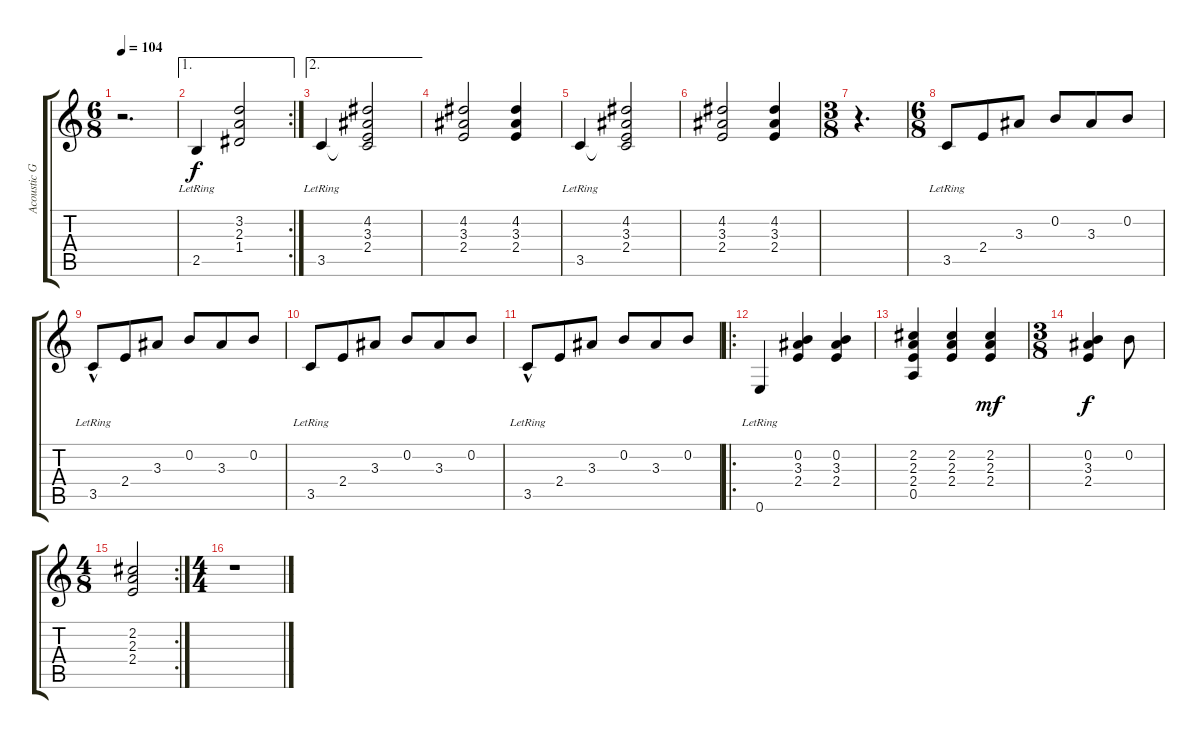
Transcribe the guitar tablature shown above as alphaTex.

\track ("Acoustic Guitar" "Acoustic G") {instrument acousticguitarnylon}
\staff {score tabs}
\tuning (E4 B3 G3 D3 A2 E2) {hide}
\ts (6 8)
\tempo 104
\clef g2
\ks c
r.2{d dy f} |
\ae 1
\rc 2
2.5{lr}.4 (3.2 2.3 1.4).2 |
\ae 2
3.5{lr}.4 (4.2 3.3 2.4 3.5{t}).2 |
(4.2 3.3 2.4).2 (4.2 3.3 2.4).4 |
3.5{lr}.4 (4.2 3.3 2.4 3.5{t}).2 |
(4.2 3.3 2.4).2 (4.2 3.3 2.4).4 |
\ts (3 8)
r.4{d} |
\ts (6 8)
3.5{lr}.8 2.4.8 3.3.8 0.2.8 3.3.8 0.2.8 |
3.5{hac lr}.8 2.4.8 3.3.8 0.2.8 3.3.8 0.2.8 |
3.5{lr}.8 2.4.8 3.3.8 0.2.8 3.3.8 0.2.8 |
3.5{hac lr}.8 2.4.8 3.3.8 0.2.8 3.3.8 0.2.8 |
\ro
0.6{lr}.4 (0.2 3.3 2.4).4 (0.2 3.3 2.4).4 |
(2.2 2.3 2.4 0.5).4 (2.2 2.3 2.4).4 (2.2 2.3 2.4).4{dy mf} |
\ts (3 8)
(0.2 3.3 2.4).4{dy f} 0.2.8 |
\rc 2
\ts (4 8)
(2.2 2.3 2.4).2 |
\ts (4 4)
r.1
